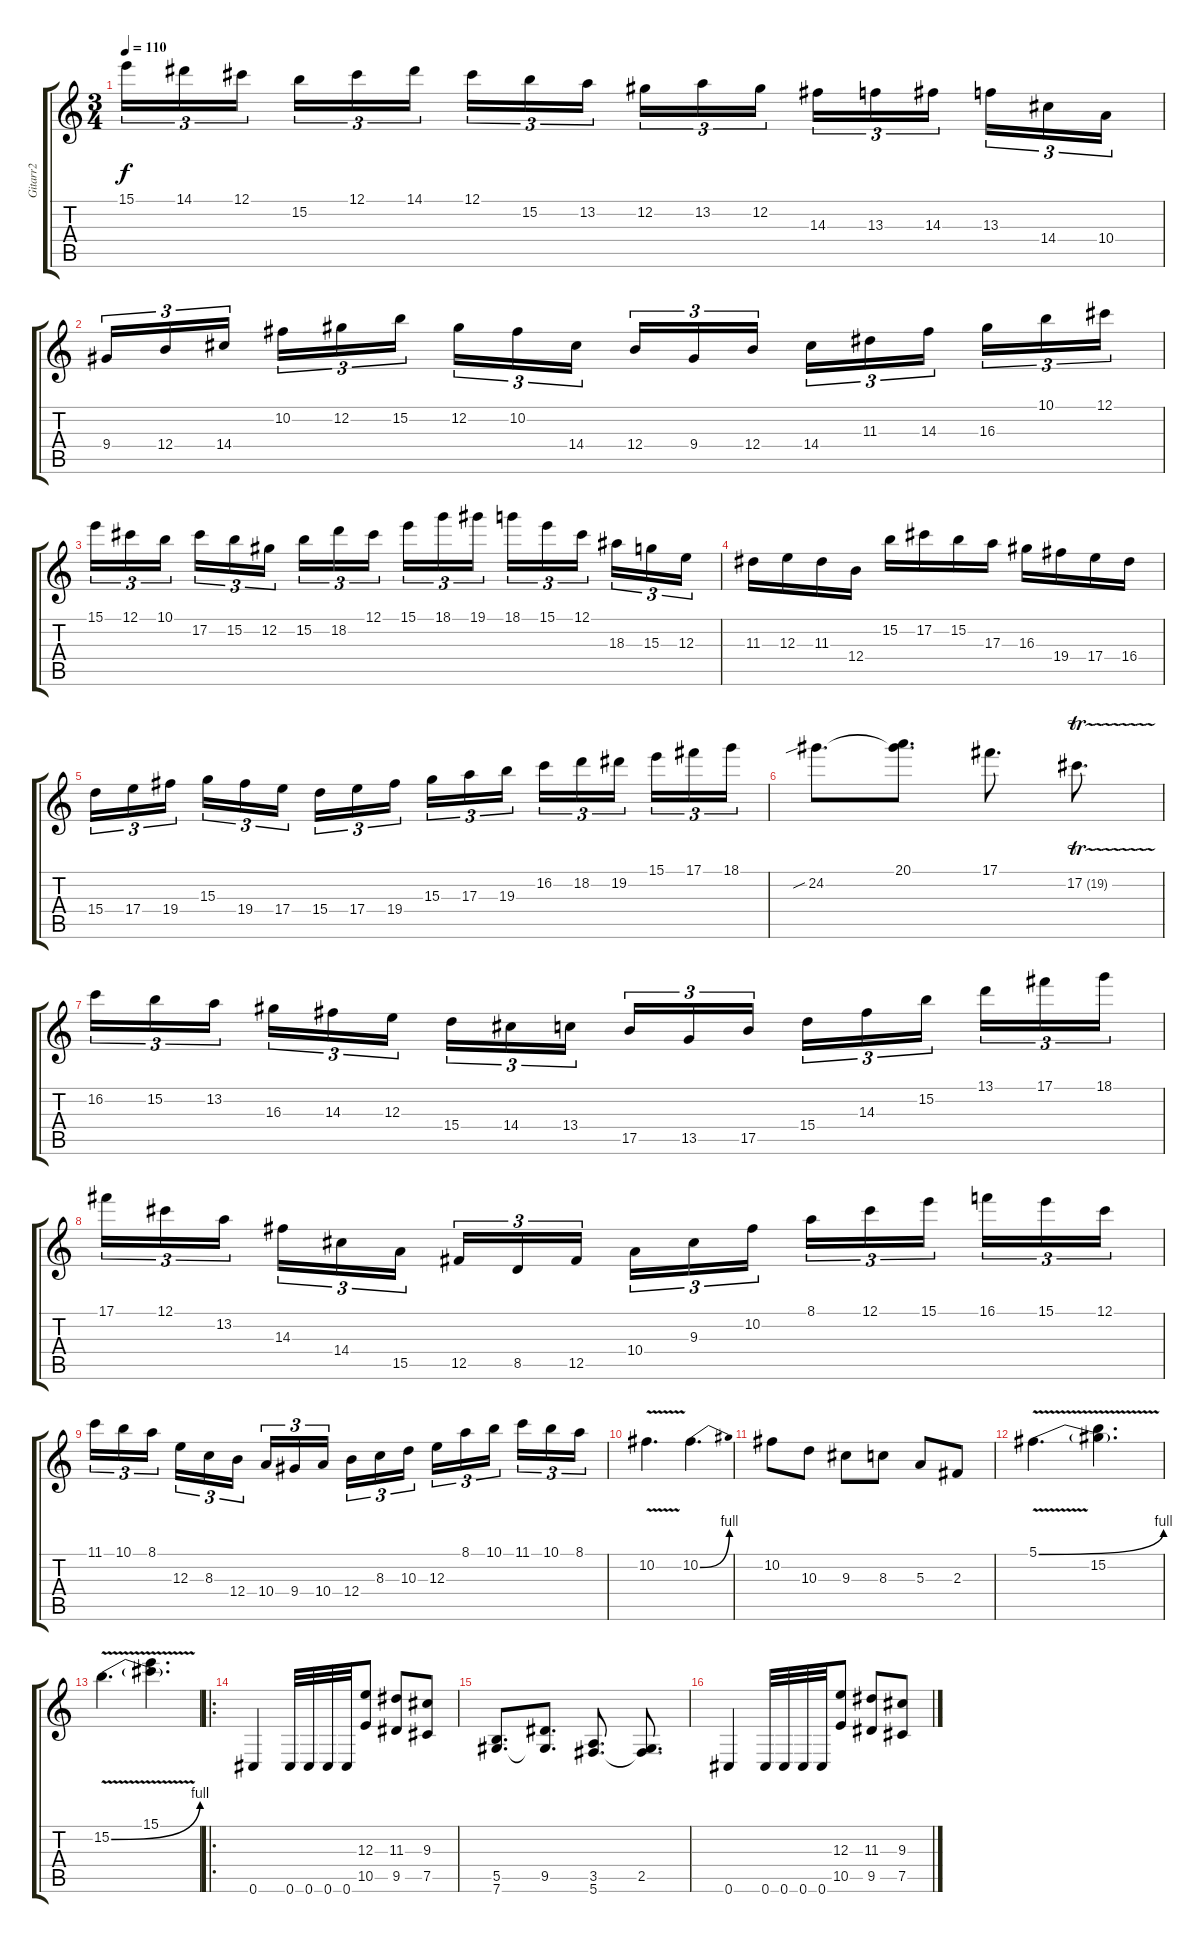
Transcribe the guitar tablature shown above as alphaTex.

\track ("Gitarr2" "Gitarr2") {instrument overdrivenguitar}
\staff {score tabs}
\tuning (Db4 Ab3 E3 B2 Gb2 Db2) {hide}
\ts (3 4)
\tempo 110
\clef g2
\ks c
15.1.16{tu (3 2) dy f} 14.1.16{tu (3 2)} 12.1.16{tu (3 2) beam splitsecondary} 15.2.16{tu (3 2)} 12.1.16{tu (3 2)} 14.1.16{tu (3 2)} 12.1.16{tu (3 2)} 15.2.16{tu (3 2)} 13.2.16{tu (3 2) beam splitsecondary} 12.2.16{tu (3 2)} 13.2.16{tu (3 2)} 12.2.16{tu (3 2)} 14.3.16{tu (3 2)} 13.3.16{tu (3 2)} 14.3.16{tu (3 2) beam splitsecondary} 13.3.16{tu (3 2)} 14.4.16{tu (3 2)} 10.4.16{tu (3 2)} |
9.4.16{tu (3 2)} 12.4.16{tu (3 2)} 14.4.16{tu (3 2) beam splitsecondary} 10.2.16{tu (3 2)} 12.2.16{tu (3 2)} 15.2.16{tu (3 2)} 12.2.16{tu (3 2)} 10.2.16{tu (3 2)} 14.4.16{tu (3 2) beam splitsecondary} 12.4.16{tu (3 2)} 9.4.16{tu (3 2)} 12.4.16{tu (3 2)} 14.4.16{tu (3 2)} 11.3.16{tu (3 2)} 14.3.16{tu (3 2) beam splitsecondary} 16.3.16{tu (3 2)} 10.1.16{tu (3 2)} 12.1.16{tu (3 2)} |
15.1.16{tu (3 2)} 12.1.16{tu (3 2)} 10.1.16{tu (3 2) beam splitsecondary} 17.2.16{tu (3 2)} 15.2.16{tu (3 2)} 12.2.16{tu (3 2)} 15.2.16{tu (3 2)} 18.2.16{tu (3 2)} 12.1.16{tu (3 2) beam splitsecondary} 15.1.16{tu (3 2)} 18.1.16{tu (3 2)} 19.1.16{tu (3 2)} 18.1.16{tu (3 2)} 15.1.16{tu (3 2)} 12.1.16{tu (3 2) beam splitsecondary} 18.3.16{tu (3 2)} 15.3.16{tu (3 2)} 12.3.16{tu (3 2)} |
11.3.16 12.3.16 11.3.16 12.4.16 15.2.16 17.2.16 15.2.16 17.3.16 16.3.16 19.4.16 17.4.16 16.4.16 |
15.4.16{tu (3 2)} 17.4.16{tu (3 2)} 19.4.16{tu (3 2) beam splitsecondary} 15.3.16{tu (3 2)} 19.4.16{tu (3 2)} 17.4.16{tu (3 2)} 15.4.16{tu (3 2)} 17.4.16{tu (3 2)} 19.4.16{tu (3 2) beam splitsecondary} 15.3.16{tu (3 2)} 17.3.16{tu (3 2)} 19.3.16{tu (3 2)} 16.2.16{tu (3 2)} 18.2.16{tu (3 2)} 19.2.16{tu (3 2) beam splitsecondary} 15.1.16{tu (3 2)} 17.1.16{tu (3 2)} 18.1.16{tu (3 2)} |
24.2{sib}.8{d} (20.1 24.2{t}).8{d} 17.1.8{d} 17.2{tr (19 32)}.8{d} |
16.2.16{tu (3 2)} 15.2.16{tu (3 2)} 13.2.16{tu (3 2) beam splitsecondary} 16.3.16{tu (3 2)} 14.3.16{tu (3 2)} 12.3.16{tu (3 2)} 15.4.16{tu (3 2)} 14.4.16{tu (3 2)} 13.4.16{tu (3 2) beam splitsecondary} 17.5.16{tu (3 2)} 13.5.16{tu (3 2)} 17.5.16{tu (3 2)} 15.4.16{tu (3 2)} 14.3.16{tu (3 2)} 15.2.16{tu (3 2) beam splitsecondary} 13.1.16{tu (3 2)} 17.1.16{tu (3 2)} 18.1.16{tu (3 2)} |
17.1.16{tu (3 2)} 12.1.16{tu (3 2)} 13.2.16{tu (3 2) beam splitsecondary} 14.3.16{tu (3 2)} 14.4.16{tu (3 2)} 15.5.16{tu (3 2)} 12.5.16{tu (3 2)} 8.5.16{tu (3 2)} 12.5.16{tu (3 2) beam splitsecondary} 10.4.16{tu (3 2)} 9.3.16{tu (3 2)} 10.2.16{tu (3 2)} 8.1.16{tu (3 2)} 12.1.16{tu (3 2)} 15.1.16{tu (3 2) beam splitsecondary} 16.1.16{tu (3 2)} 15.1.16{tu (3 2)} 12.1.16{tu (3 2)} |
11.1.16{tu (3 2)} 10.1.16{tu (3 2)} 8.1.16{tu (3 2) beam splitsecondary} 12.3.16{tu (3 2)} 8.3.16{tu (3 2)} 12.4.16{tu (3 2)} 10.4.16{tu (3 2)} 9.4.16{tu (3 2)} 10.4.16{tu (3 2) beam splitsecondary} 12.4.16{tu (3 2)} 8.3.16{tu (3 2)} 10.3.16{tu (3 2)} 12.3.16{tu (3 2)} 8.1.16{tu (3 2)} 10.1.16{tu (3 2) beam splitsecondary} 11.1.16{tu (3 2)} 10.1.16{tu (3 2)} 8.1.16{tu (3 2)} |
10.2{v}.4{d} 10.2{be (bend 0 0 60 4)}.4{d} |
10.2.8 10.3.8 9.3.8 8.3.8 5.3.8 2.3.8 |
5.1{be (bend 0 0 60 4) v}.4{d} (5.1{t} 15.2).4{d} |
15.2{be (bend 0 0 60 4) v}.4{d} (15.1{v} 15.2{t}).4{d} |
\ro
0.6.4 0.6.32 0.6.32 0.6.32 0.6.32 (12.3 10.5).8 (11.3 9.5).8 (9.3 7.5).8 |
(5.5 7.6).8{d} (9.5 7.6{t}).8{d} (3.5 5.6).8{d} (2.5 5.6{t}).8{d} |
0.6.4 0.6.32 0.6.32 0.6.32 0.6.32 (12.3 10.5).8 (11.3 9.5).8 (9.3 7.5).8
